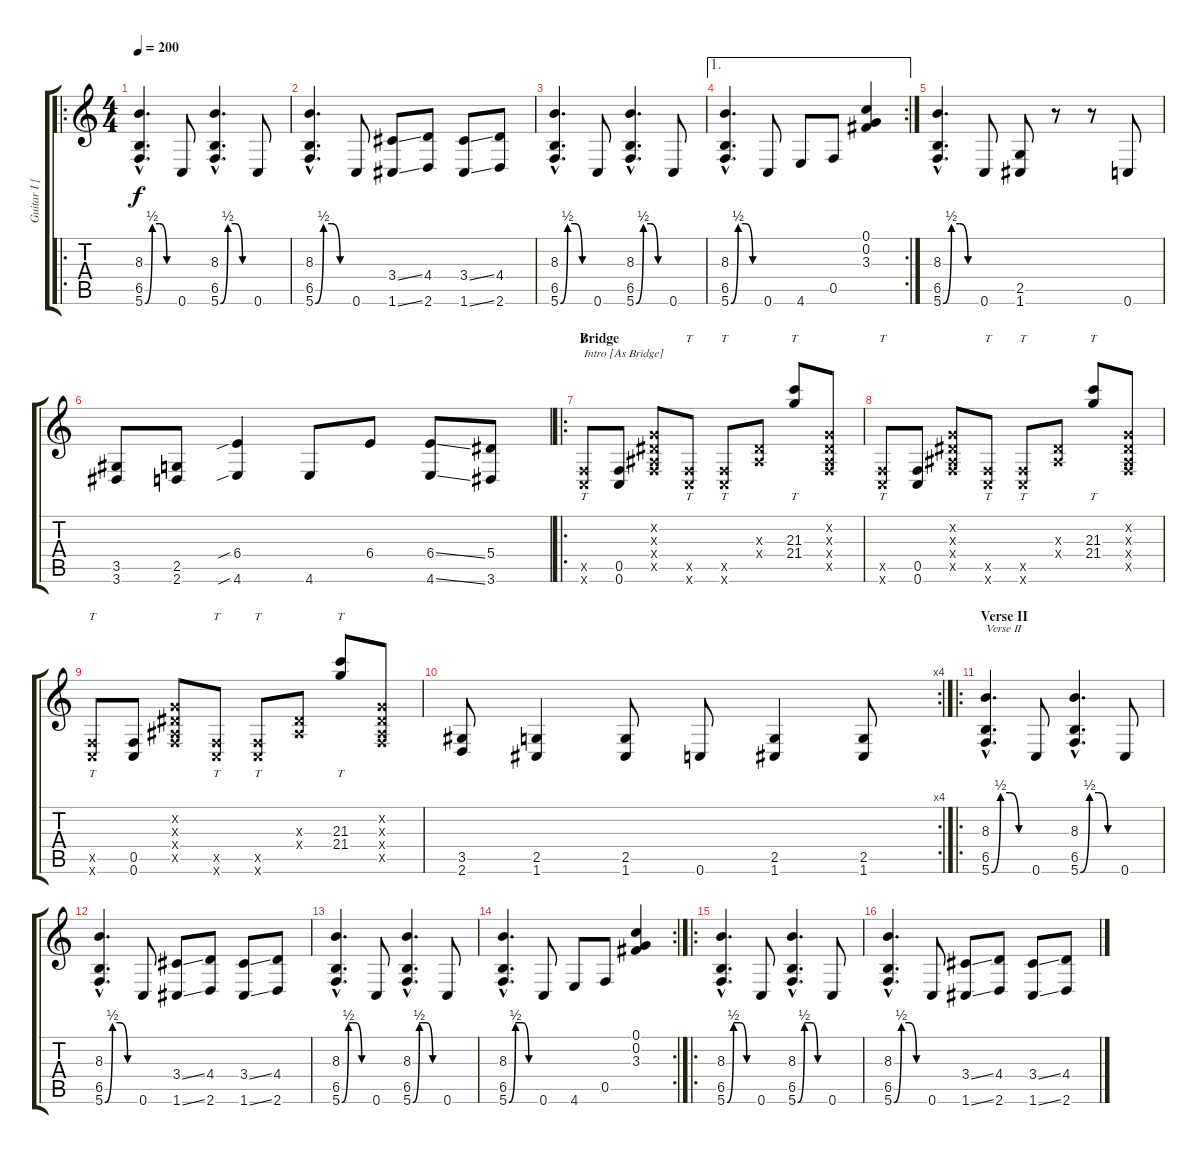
\track ("Guitar I [Luc Lemay]" "Guitar I [") {instrument distortionguitar}
\staff {score tabs}
\tuning (C4 G3 Eb3 Bb2 F2 C2) {hide}
\ro
\ts (4 4)
\tempo 200
\clef g2
\ks c
(8.3{hac} 6.5{hac} 5.6{be (custom 0 0 15 2 30 2 45 0 60 0) hac}).4{d dy f} 0.6.8 (8.3{hac} 6.5{hac} 5.6{be (custom 0 0 15 2 30 2 45 0 60 0) hac}).4{d} 0.6.8 |
(8.3{hac} 6.5{hac} 5.6{be (custom 0 0 15 2 30 2 45 0 60 0) hac}).4{d} 0.6.8 (3.4{ss} 1.6{ss}).8 (4.4 2.6).8 (3.4{ss} 1.6{ss}).8 (4.4 2.6).8 |
(8.3{hac} 6.5{hac} 5.6{be (custom 0 0 15 2 30 2 45 0 60 0) hac}).4{d} 0.6.8 (8.3{hac} 6.5{hac} 5.6{be (custom 0 0 15 2 30 2 45 0 60 0) hac}).4{d} 0.6.8 |
\ae 1
\rc 2
(8.3{hac} 6.5{hac} 5.6{be (custom 0 0 15 2 30 2 45 0 60 0) hac}).4{d} 0.6.8 4.6.8 0.5.8 (0.1 0.2 3.3).4 |
(8.3{hac} 6.5{hac} 5.6{be (custom 0 0 15 2 30 2 45 0 60 0) hac}).4{d} 0.6.8 (2.5 1.6).8 r.8 r.8 0.6.8 |
(3.5 3.6).8 (2.5 2.6).8 (6.4{sib} 4.6{sib}).4 4.6.8 6.4.8 (6.4{ss} 4.6{ss}).8 (5.4 3.6).8 |
\ro
\section ("" "Bridge")
(0.5{x} 0.6{x}).8{tt txt "Intro [As Bridge]" balance 8} (0.5 0.6).8 (0.2{x} 0.3{x} 0.4{x} 0.5{x}).8 (0.5{x} 0.6{x}).8{tt} (0.5{x} 0.6{x}).8{tt} (0.3{x} 0.4{x}).8 (21.3 21.4).8{tt} (0.2{x} 0.3{x} 0.4{x} 0.5{x}).8 |
(0.5{x} 0.6{x}).8{tt} (0.5 0.6).8 (0.2{x} 0.3{x} 0.4{x} 0.5{x}).8 (0.5{x} 0.6{x}).8{tt} (0.5{x} 0.6{x}).8{tt} (0.3{x} 0.4{x}).8 (21.3 21.4).8{tt} (0.2{x} 0.3{x} 0.4{x} 0.5{x}).8 |
(0.5{x} 0.6{x}).8{tt} (0.5 0.6).8 (0.2{x} 0.3{x} 0.4{x} 0.5{x}).8 (0.5{x} 0.6{x}).8{tt} (0.5{x} 0.6{x}).8{tt} (0.3{x} 0.4{x}).8 (21.3 21.4).8{tt} (0.2{x} 0.3{x} 0.4{x} 0.5{x}).8 |
\rc 4
(3.5 2.6).8{balance 0} (2.5 1.6).4 (2.5 1.6).8 0.6.8 (2.5 1.6).4 (2.5 1.6).8 |
\ro
\section ("" "Verse II")
(8.3{hac} 6.5{hac} 5.6{be (custom 0 0 15 2 30 2 45 0 60 0) hac}).4{d txt "Verse II"} 0.6.8 (8.3{hac} 6.5{hac} 5.6{be (custom 0 0 15 2 30 2 45 0 60 0) hac}).4{d} 0.6.8 |
(8.3{hac} 6.5{hac} 5.6{be (custom 0 0 15 2 30 2 45 0 60 0) hac}).4{d} 0.6.8 (3.4{ss} 1.6{ss}).8 (4.4 2.6).8 (3.4{ss} 1.6{ss}).8 (4.4 2.6).8 |
(8.3{hac} 6.5{hac} 5.6{be (custom 0 0 15 2 30 2 45 0 60 0) hac}).4{d} 0.6.8 (8.3{hac} 6.5{hac} 5.6{be (custom 0 0 15 2 30 2 45 0 60 0) hac}).4{d} 0.6.8 |
\rc 2
(8.3{hac} 6.5{hac} 5.6{be (custom 0 0 15 2 30 2 45 0 60 0) hac}).4{d} 0.6.8 4.6.8 0.5.8 (0.1 0.2 3.3).4 |
\ro
(8.3{hac} 6.5{hac} 5.6{be (custom 0 0 15 2 30 2 45 0 60 0) hac}).4{d} 0.6.8 (8.3{hac} 6.5{hac} 5.6{be (custom 0 0 15 2 30 2 45 0 60 0) hac}).4{d} 0.6.8 |
(8.3{hac} 6.5{hac} 5.6{be (custom 0 0 15 2 30 2 45 0 60 0) hac}).4{d} 0.6.8 (3.4{ss} 1.6{ss}).8 (4.4 2.6).8 (3.4{ss} 1.6{ss}).8 (4.4 2.6).8
